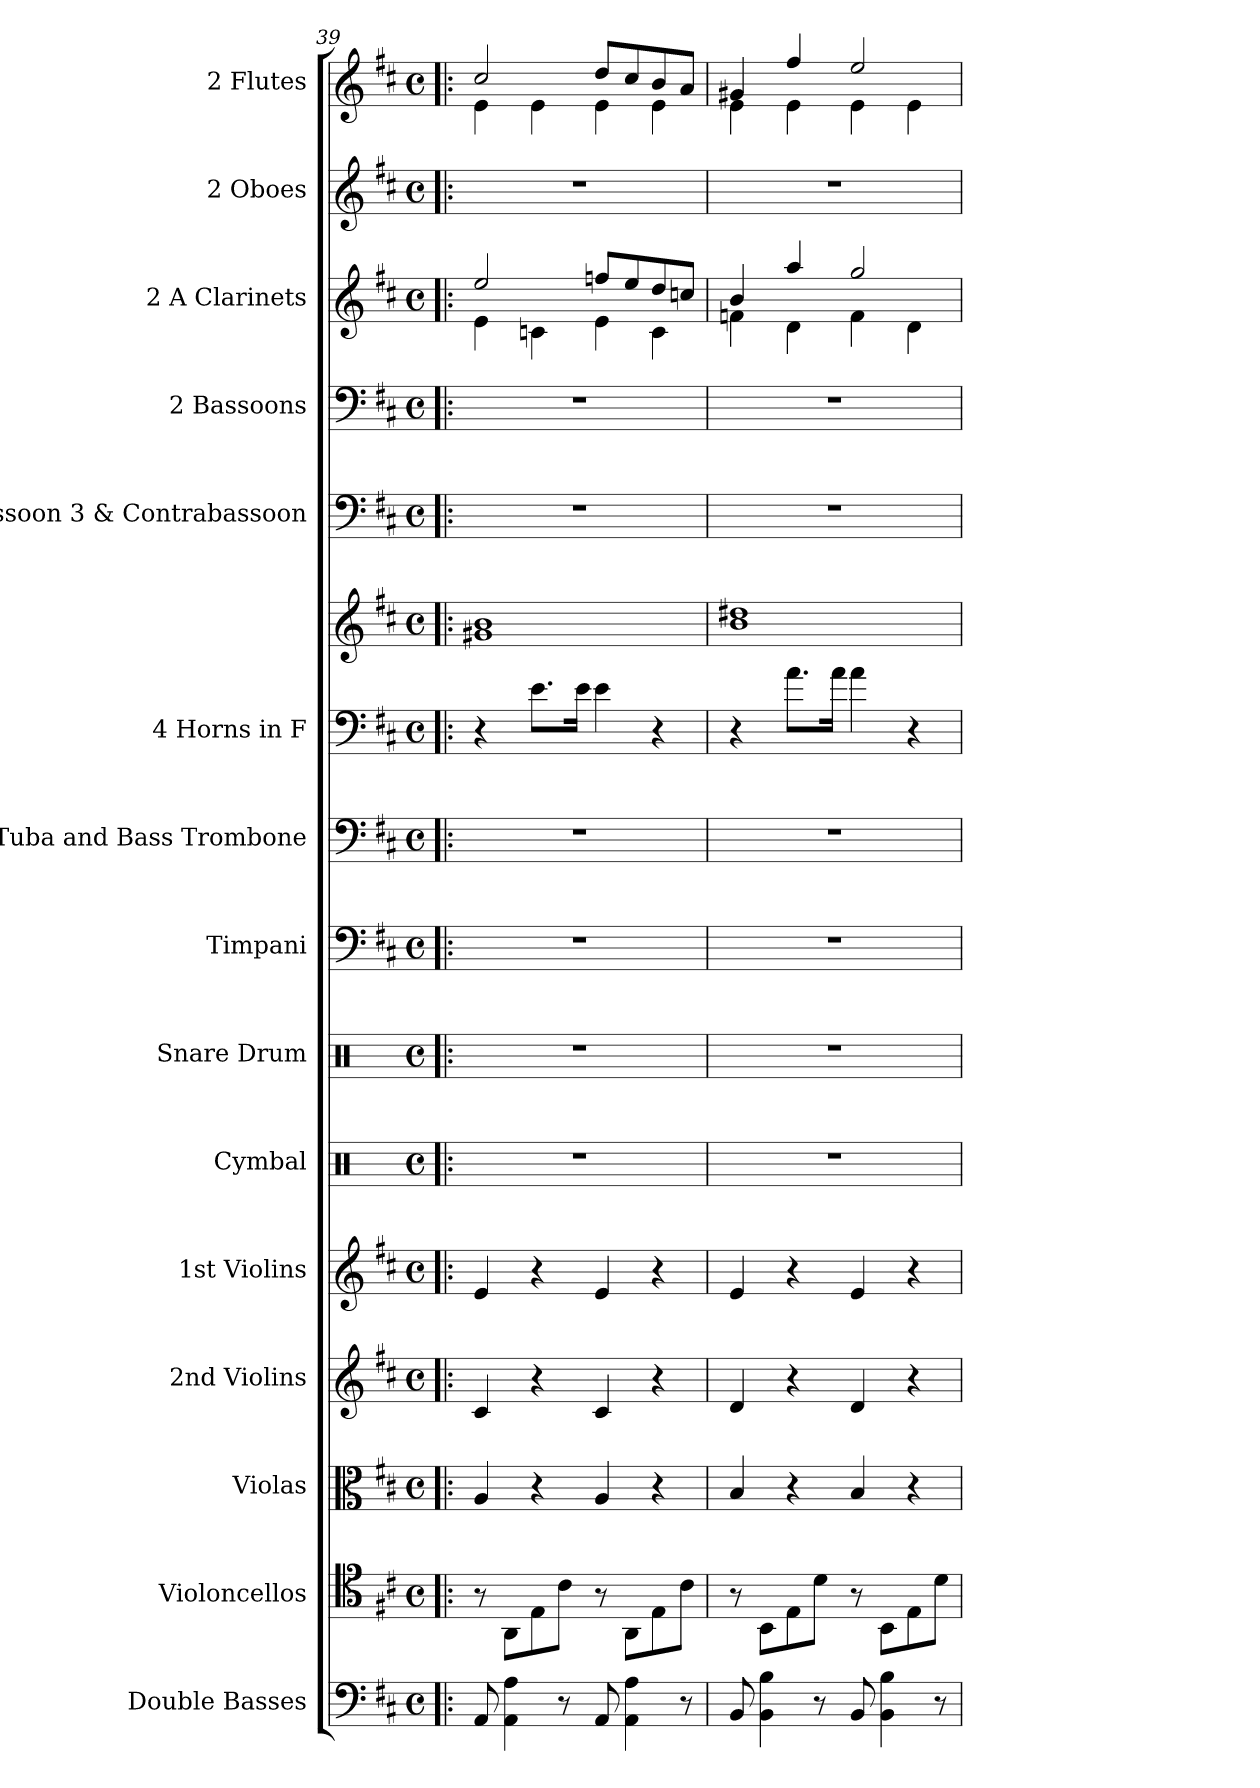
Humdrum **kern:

**kern	**kern	**kern	**kern	**kern	**kern	**kern	**kern	**kern	**kern	**kern	**kern	**kern	**kern	**kern	**kern
*part15	*part14	*part13	*part12	*part11	*part10	*part9	*part8	*part7	*part6	*part6	*part5	*part4	*part3	*part2	*part1
*staff16	*staff15	*staff14	*staff13	*staff12	*staff11	*staff10	*staff9	*staff8	*staff7	*staff6	*staff5	*staff4	*staff3	*staff2	*staff1
*I"Double Basses	*I"Violoncellos	*I"Violas	*I"2nd Violins	*I"1st Violins	*I"Cymbal	*I"Snare Drum	*I"Timpani	*I"Tuba and  Bass Trombone	*I"4 Horns in F	*	*I"Bassoon 3 &amp; Contrabassoon	*I"2 Bassoons	*I"2 A Clarinets	*I"2 Oboes	*I"2 Flutes
*	*	*	*	*	*I'Cym	*I'Sn Dr	*I'Timp	*I'Tba	*I'Hn	*	*I'Bsn	*I'Bsn	*I'Cl	*I'Ob	*I'Fl
!!LO:PB:g=z
*clefF4	*clefC4	*clefC3	*clefG2	*clefG2	*clefX	*clefX	*clefF4	*clefF4	*clefF4	*clefG2	*clefF4	*clefF4	*clefG2	*clefG2	*clefG2
*ITrd7c12	*	*	*	*	*	*	*	*	*ITrd4c7	*ITrd4c7	*	*	*ITrd2c3	*	*
*k[f#c#]	*k[f#c#]	*k[f#c#]	*k[f#c#]	*k[f#c#]	*k[]	*k[]	*k[f#c#]	*k[f#c#]	*k[f#]	*k[f#]	*k[f#c#]	*k[f#c#]	*k[f#c#g#d#a#]	*k[f#c#]	*k[f#c#]
*M4/4	*M4/4	*M4/4	*M4/4	*M4/4	*M4/4	*M4/4	*M4/4	*M4/4	*M4/4	*M4/4	*M4/4	*M4/4	*M4/4	*M4/4	*M4/4
*met(c)	*met(c)	*met(c)	*met(c)	*met(c)	*met(c)	*met(c)	*met(c)	*met(c)	*met(c)	*met(c)	*met(c)	*met(c)	*met(c)	*met(c)	*met(c)
=39!|:	=39!|:	=39!|:	=39!|:	=39!|:	=39!|:	=39!|:	=39!|:	=39!|:	=39!|:	=39!|:	=39!|:	=39!|:	=39!|:	=39!|:	=39!|:
*	*	*	*	*	*	*	*	*	*	*	*	*	*^	*	*^
8AAA/	8r	4A/	4c#/	4e/	1r	1r	1r	1r	4r	1c#X 1e	1r	1r	2cc#/	4c#\	1r	2cc#/	4e\
4AAA\ 4AA\	8AA\L	.	.	.	.	.	.	.	.	.	.	.	.	.	.	.	.
.	8E\	4r	4r	4r	.	.	.	.	8.A\L	.	.	.	.	4An\	.	.	4e\
8r	8c#\J	.	.	.	.	.	.	.	.	.	.	.	.	.	.	.	.
.	.	.	.	.	.	.	.	.	16A\Jk	.	.	.	.	.	.	.	.
8AAA/	8r	4A/	4c#/	4e/	.	.	.	.	4A\	.	.	.	8ddn/L	4c#\	.	8dd/L	4e\
4AAA\ 4AA\	8AA\L	.	.	.	.	.	.	.	.	.	.	.	8cc#/	.	.	8cc#/	.
.	8E\	4r	4r	4r	.	.	.	.	4r	.	.	.	8b/	4A\	.	8b/	4e\
8r	8c#\J	.	.	.	.	.	.	.	.	.	.	.	8an/J	.	.	8a/J	.
=40	=40	=40	=40	=40	=40	=40	=40	=40	=40	=40	=40	=40	=40	=40	=40	=40	=40
8BBB/	8r	4B/	4d/	4e/	1r	1r	1r	1r	4r	1e 1g#X	1r	1r	4g#/	4dn\	1r	4g#X/	4e\
4BBB\ 4BB\	8BB\L	.	.	.	.	.	.	.	.	.	.	.	.	.	.	.	.
.	8E\	4r	4r	4r	.	.	.	.	8.d\L	.	.	.	4ff#/	4B\	.	4ff#/	4e\
8r	8d\J	.	.	.	.	.	.	.	.	.	.	.	.	.	.	.	.
.	.	.	.	.	.	.	.	.	16d\Jk	.	.	.	.	.	.	.	.
8BBB/	8r	4B/	4d/	4e/	.	.	.	.	4d\	.	.	.	2ee/	4d\	.	2ee/	4e\
4BBB\ 4BB\	8BB\L	.	.	.	.	.	.	.	.	.	.	.	.	.	.	.	.
.	8E\	4r	4r	4r	.	.	.	.	4r	.	.	.	.	4B\	.	.	4e\
8r	8d\J	.	.	.	.	.	.	.	.	.	.	.	.	.	.	.	.
*	*	*	*	*	*	*	*	*	*	*	*	*	*v	*v	*	*v	*v
=	=	=	=	=	=	=	=	=	=	=	=	=	=	=	=
*-	*-	*-	*-	*-	*-	*-	*-	*-	*-	*-	*-	*-	*-	*-	*-
